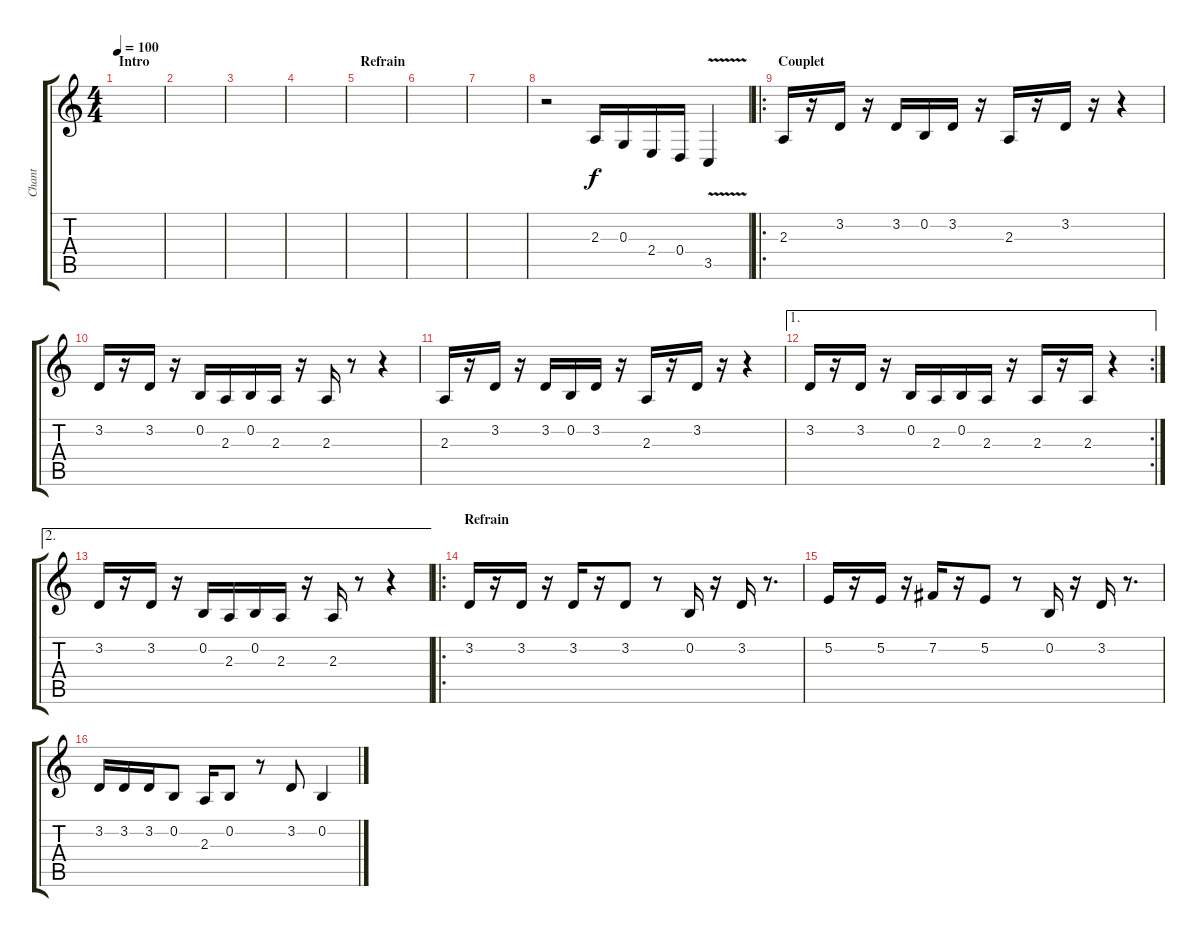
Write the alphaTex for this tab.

\track ("Chant" "Chant") {instrument lead6voice}
\staff {score tabs}
\tuning (E4 B3 G3 D3 A2 E2) {hide}
\ts (4 4)
\section ("" "Intro")
\tempo 100
\clef g2
\ks c
|
|
|
|
\section ("" "Refrain")
|
|
|
r.2 2.3.16 0.3.16 2.4.16 0.4.16 3.5{v}.4 |
\ro
\section ("" "Couplet")
2.3.16 r.16 3.2.16 r.16 3.2.16 0.2.16 3.2.16 r.16 2.3.16 r.16 3.2.16 r.16 r.4 |
3.2.16 r.16 3.2.16 r.16 0.2.16 2.3.16 0.2.16 2.3.16 r.16 2.3.16 r.8 r.4 |
2.3.16 r.16 3.2.16 r.16 3.2.16 0.2.16 3.2.16 r.16 2.3.16 r.16 3.2.16 r.16 r.4 |
\ae 1
\rc 2
3.2.16 r.16 3.2.16 r.16 0.2.16 2.3.16 0.2.16 2.3.16 r.16 2.3.16 r.16 2.3.16 r.4 |
\ae 2
3.2.16 r.16 3.2.16 r.16 0.2.16 2.3.16 0.2.16 2.3.16 r.16 2.3.16 r.8 r.4 |
\ro
\section ("" "Refrain")
3.2.16 r.16 3.2.16 r.16 3.2.16 r.16 3.2.8 r.8 0.2.16 r.16 3.2.16 r.8{d} |
5.2.16 r.16 5.2.16 r.16 7.2.16 r.16 5.2.8 r.8 0.2.16 r.16 3.2.16 r.8{d} |
3.2.16 3.2.16 3.2.16 0.2.8 2.3.16 0.2.8 r.8 3.2.8 0.2.4
